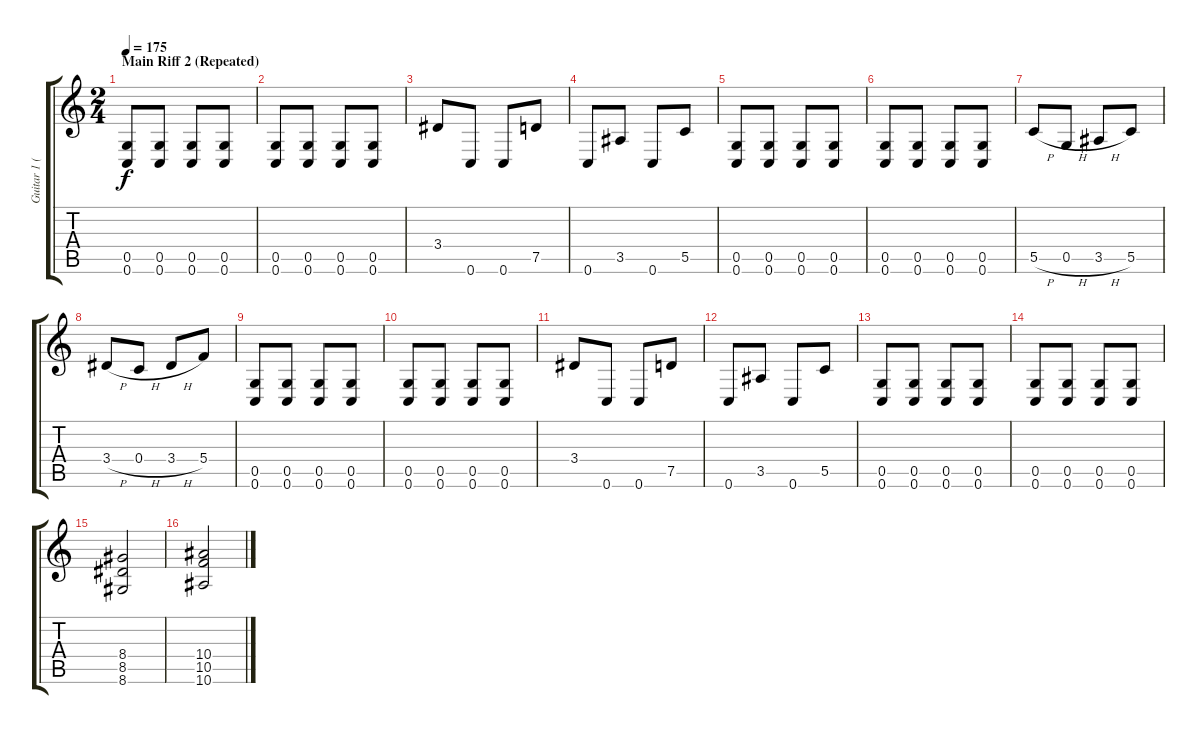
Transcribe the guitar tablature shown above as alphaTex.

\track ("Guitar 1 (Hipa)" "Guitar 1 (") {instrument distortionguitar}
\staff {score tabs}
\tuning (D4 A3 F3 C3 G2 C2) {hide}
\ts (2 4)
\section ("" "Main Riff 2 (Repeated)")
\tempo 175
\clef g2
\ks c
(0.5 0.6).8{dy f} (0.5 0.6).8 (0.5 0.6).8 (0.5 0.6).8 |
(0.5 0.6).8 (0.5 0.6).8 (0.5 0.6).8 (0.5 0.6).8 |
3.4.8 0.6.8 0.6.8 7.5.8 |
0.6.8 3.5.8 0.6.8 5.5.8 |
(0.5 0.6).8 (0.5 0.6).8 (0.5 0.6).8 (0.5 0.6).8 |
(0.5 0.6).8 (0.5 0.6).8 (0.5 0.6).8 (0.5 0.6).8 |
5.5{h}.8 0.5{h}.8 3.5{h}.8 5.5.8 |
3.4{h}.8 0.4{h}.8 3.4{h}.8 5.4.8 |
(0.5 0.6).8 (0.5 0.6).8 (0.5 0.6).8 (0.5 0.6).8 |
(0.5 0.6).8 (0.5 0.6).8 (0.5 0.6).8 (0.5 0.6).8 |
3.4.8 0.6.8 0.6.8 7.5.8 |
0.6.8 3.5.8 0.6.8 5.5.8 |
(0.5 0.6).8 (0.5 0.6).8 (0.5 0.6).8 (0.5 0.6).8 |
(0.5 0.6).8 (0.5 0.6).8 (0.5 0.6).8 (0.5 0.6).8 |
(8.4 8.5 8.6).2 |
(10.4 10.5 10.6).2
